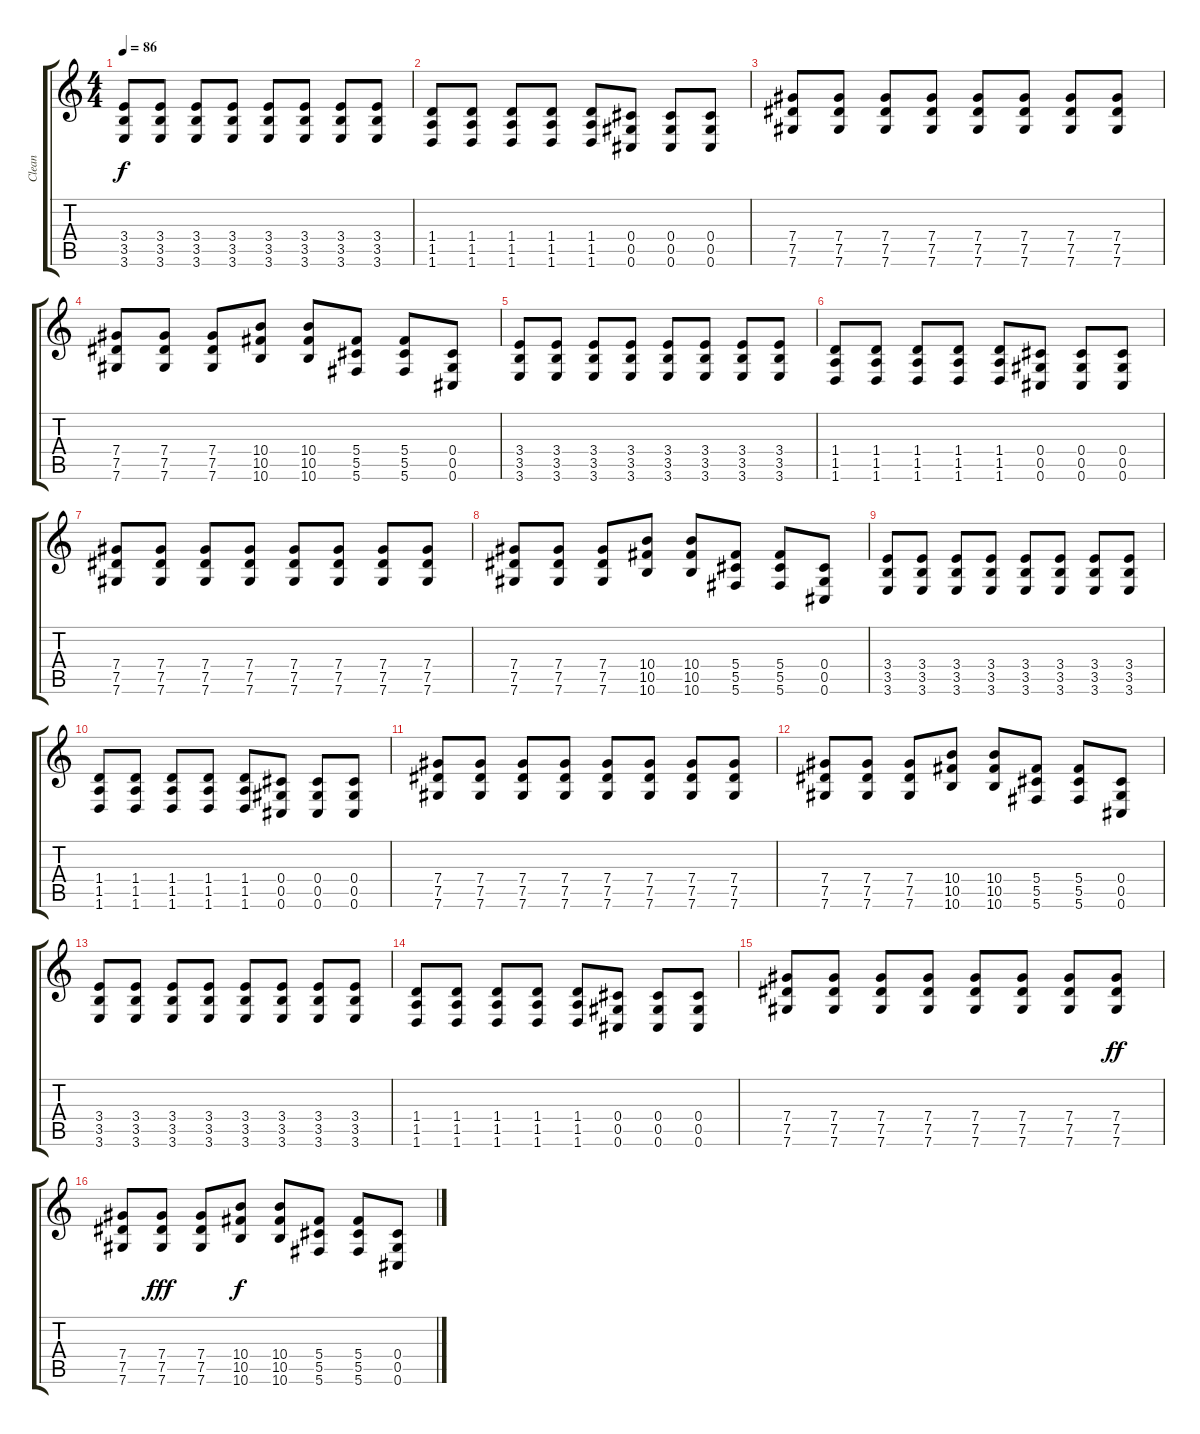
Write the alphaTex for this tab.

\track ("Clean" "Clean") {instrument acousticguitarnylon}
\staff {score tabs}
\tuning (Eb4 Bb3 Gb3 Db3 Ab2 Db2) {hide}
\ts (4 4)
\tempo 86
\clef g2
\ks c
(3.4 3.5 3.6).8{dy f} (3.4 3.5 3.6).8 (3.4 3.5 3.6).8 (3.4 3.5 3.6).8 (3.4 3.5 3.6).8 (3.4 3.5 3.6).8 (3.4 3.5 3.6).8 (3.4 3.5 3.6).8 |
(1.4 1.5 1.6).8 (1.4 1.5 1.6).8 (1.4 1.5 1.6).8 (1.4 1.5 1.6).8 (1.4 1.5 1.6).8 (0.4 0.5 0.6).8 (0.4 0.5 0.6).8 (0.4 0.5 0.6).8 |
(7.4 7.5 7.6).8 (7.4 7.5 7.6).8 (7.4 7.5 7.6).8 (7.4 7.5 7.6).8 (7.4 7.5 7.6).8 (7.4 7.5 7.6).8 (7.4 7.5 7.6).8 (7.4 7.5 7.6).8 |
(7.4 7.5 7.6).8 (7.4 7.5 7.6).8 (7.4 7.5 7.6).8 (10.4 10.5 10.6).8 (10.4 10.5 10.6).8 (5.4 5.5 5.6).8 (5.4 5.5 5.6).8 (0.4 0.5 0.6).8 |
(3.4 3.5 3.6).8 (3.4 3.5 3.6).8 (3.4 3.5 3.6).8 (3.4 3.5 3.6).8 (3.4 3.5 3.6).8 (3.4 3.5 3.6).8 (3.4 3.5 3.6).8 (3.4 3.5 3.6).8 |
(1.4 1.5 1.6).8 (1.4 1.5 1.6).8 (1.4 1.5 1.6).8 (1.4 1.5 1.6).8 (1.4 1.5 1.6).8 (0.4 0.5 0.6).8 (0.4 0.5 0.6).8 (0.4 0.5 0.6).8 |
(7.4 7.5 7.6).8 (7.4 7.5 7.6).8 (7.4 7.5 7.6).8 (7.4 7.5 7.6).8 (7.4 7.5 7.6).8 (7.4 7.5 7.6).8 (7.4 7.5 7.6).8 (7.4 7.5 7.6).8 |
(7.4 7.5 7.6).8 (7.4 7.5 7.6).8 (7.4 7.5 7.6).8 (10.4 10.5 10.6).8 (10.4 10.5 10.6).8 (5.4 5.5 5.6).8 (5.4 5.5 5.6).8 (0.4 0.5 0.6).8 |
(3.4 3.5 3.6).8 (3.4 3.5 3.6).8 (3.4 3.5 3.6).8 (3.4 3.5 3.6).8 (3.4 3.5 3.6).8 (3.4 3.5 3.6).8 (3.4 3.5 3.6).8 (3.4 3.5 3.6).8 |
(1.4 1.5 1.6).8 (1.4 1.5 1.6).8 (1.4 1.5 1.6).8 (1.4 1.5 1.6).8 (1.4 1.5 1.6).8 (0.4 0.5 0.6).8 (0.4 0.5 0.6).8 (0.4 0.5 0.6).8 |
(7.4 7.5 7.6).8 (7.4 7.5 7.6).8 (7.4 7.5 7.6).8 (7.4 7.5 7.6).8 (7.4 7.5 7.6).8 (7.4 7.5 7.6).8 (7.4 7.5 7.6).8 (7.4 7.5 7.6).8 |
(7.4 7.5 7.6).8 (7.4 7.5 7.6).8 (7.4 7.5 7.6).8 (10.4 10.5 10.6).8 (10.4 10.5 10.6).8 (5.4 5.5 5.6).8 (5.4 5.5 5.6).8 (0.4 0.5 0.6).8 |
(3.4 3.5 3.6).8 (3.4 3.5 3.6).8 (3.4 3.5 3.6).8 (3.4 3.5 3.6).8 (3.4 3.5 3.6).8 (3.4 3.5 3.6).8 (3.4 3.5 3.6).8 (3.4 3.5 3.6).8 |
(1.4 1.5 1.6).8 (1.4 1.5 1.6).8 (1.4 1.5 1.6).8 (1.4 1.5 1.6).8 (1.4 1.5 1.6).8 (0.4 0.5 0.6).8 (0.4 0.5 0.6).8 (0.4 0.5 0.6).8 |
(7.4 7.5 7.6).8 (7.4 7.5 7.6).8 (7.4 7.5 7.6).8 (7.4 7.5 7.6).8 (7.4 7.5 7.6).8 (7.4 7.5 7.6).8 (7.4 7.5 7.6).8 (7.4 7.5 7.6).8{dy ff} |
(7.4 7.5 7.6).8 (7.4 7.5 7.6).8{dy fff} (7.4 7.5 7.6).8 (10.4 10.5 10.6).8{dy f volume 16 instrument distortionguitar} (10.4 10.5 10.6).8 (5.4 5.5 5.6).8 (5.4 5.5 5.6).8 (0.4 0.5 0.6).8
